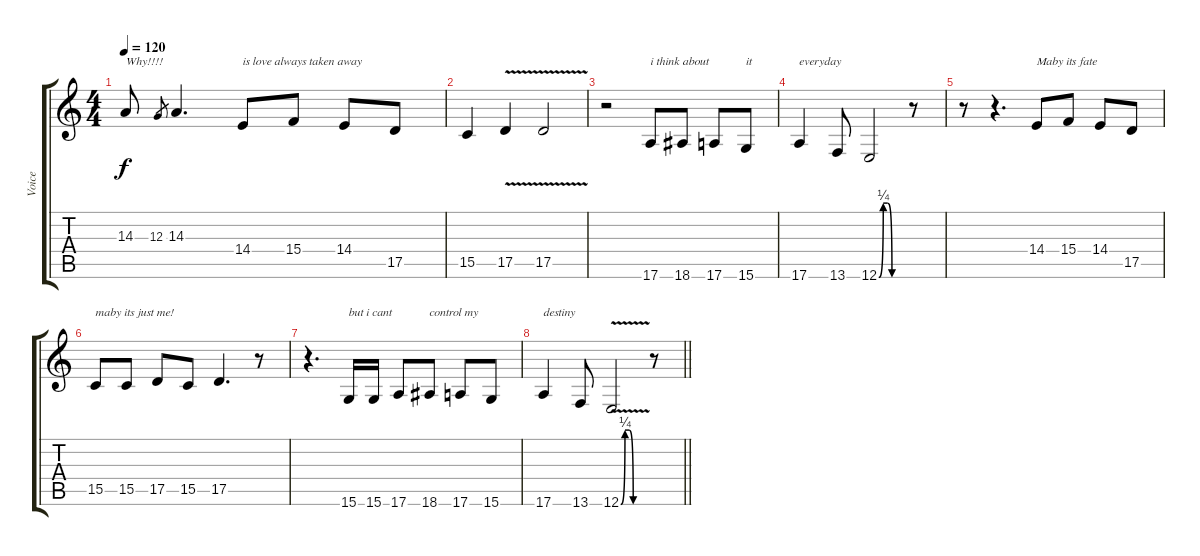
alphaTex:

\track ("Voice" "Voice") {instrument tenorsax}
\staff {score tabs}
\tuning (E4 B3 G3 D3 A2 E2) {hide}
\ts (4 4)
\tempo 120
\clef g2
\ks c
14.3.8{txt "Why!!!!" dy f} 12.3.8{gr} 14.3.4{d} 14.4.8{txt "is love always taken away"} 15.4.8 14.4.8 17.5.8 |
15.5.4 17.5{v}.4 17.5{v}.2 |
r.2 17.6.8{txt "i think about"} 18.6.8 17.6.8 15.6.8{txt "it"} |
17.6.4{txt "everyday"} 13.6.8 12.6{be (custom 0 0 10 1 20 1 30 0 60 0)}.2 r.8 |
r.8 r.4{d} 14.4.8{txt "Maby its fate"} 15.4.8 14.4.8 17.5.8 |
15.5.8{txt "maby its just me!"} 15.5.8 17.5.8 15.5.8 17.5.4{d} r.8 |
r.4{d} 15.6.16{txt "but i cant"} 15.6.16 17.6.8 18.6.8{txt "control my"} 17.6.8 15.6.8 |
\barLineRight lightlight
17.6.4{txt "destiny"} 13.6.8 12.6{be (custom 0 0 10 1 20 1 30 0 60 0) v}.2 r.8
